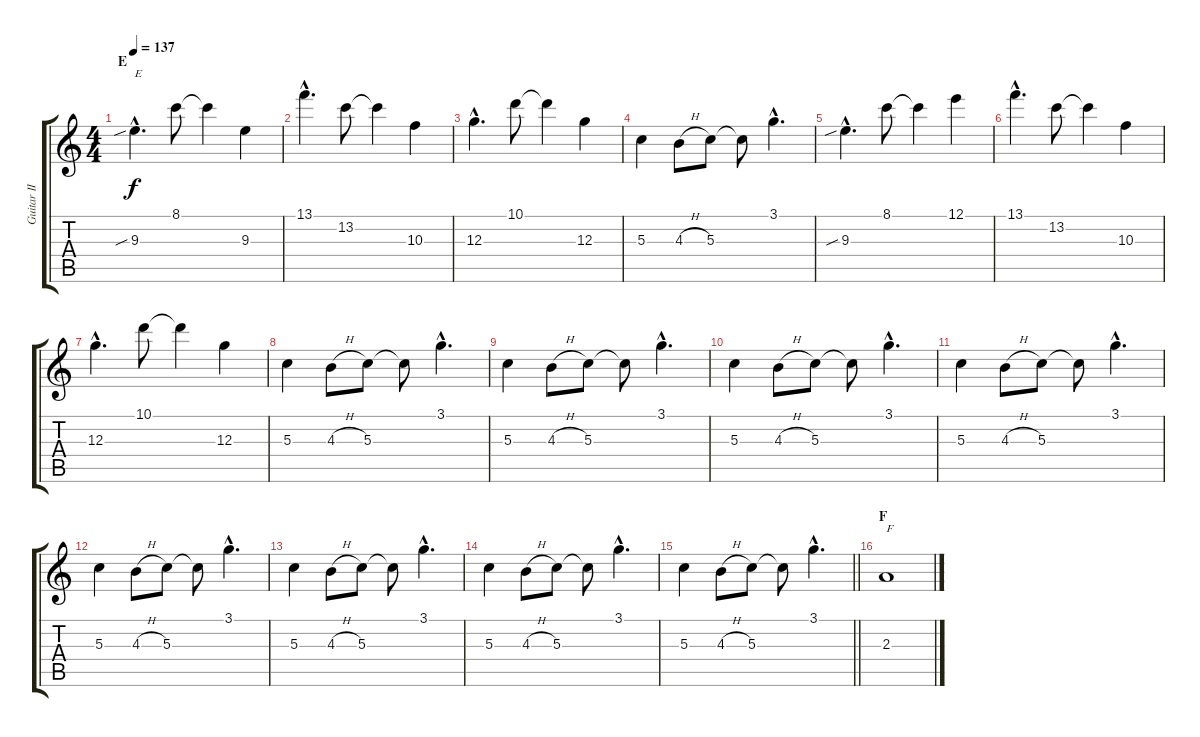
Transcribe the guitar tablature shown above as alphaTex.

\track ("Guitar II" "Guitar II") {instrument distortionguitar}
\staff {score tabs}
\tuning (E4 B3 G3 D3 A2 E2) {hide}
\ts (4 4)
\section ("" "E")
\tempo 137
\clef g2
\ks c
9.3{sib hac}.4{d txt "E" dy f} 8.1.8 8.1{t}.4 9.3.4 |
13.1{hac}.4{d} 13.2.8 13.2{t}.4 10.3.4 |
12.3{hac}.4{d} 10.1.8 10.1{t}.4 12.3.4 |
5.3.4 4.3{h}.8 5.3.8 5.3{t}.8 3.1{hac}.4{d} |
9.3{sib hac}.4{d} 8.1.8 8.1{t}.4 12.1.4 |
13.1{hac}.4{d} 13.2.8 13.2{t}.4 10.3.4 |
12.3{hac}.4{d} 10.1.8 10.1{t}.4 12.3.4 |
5.3.4 4.3{h}.8 5.3.8 5.3{t}.8 3.1{hac}.4{d} |
5.3.4 4.3{h}.8 5.3.8 5.3{t}.8 3.1{hac}.4{d} |
5.3.4 4.3{h}.8 5.3.8 5.3{t}.8 3.1{hac}.4{d} |
5.3.4 4.3{h}.8 5.3.8 5.3{t}.8 3.1{hac}.4{d} |
5.3.4 4.3{h}.8 5.3.8 5.3{t}.8 3.1{hac}.4{d} |
5.3.4 4.3{h}.8 5.3.8 5.3{t}.8 3.1{hac}.4{d} |
5.3.4 4.3{h}.8 5.3.8 5.3{t}.8 3.1{hac}.4{d} |
\barLineRight lightlight
5.3.4 4.3{h}.8 5.3.8 5.3{t}.8 3.1{hac}.4{d} |
\section ("" "F")
2.3.1{txt "F"}
